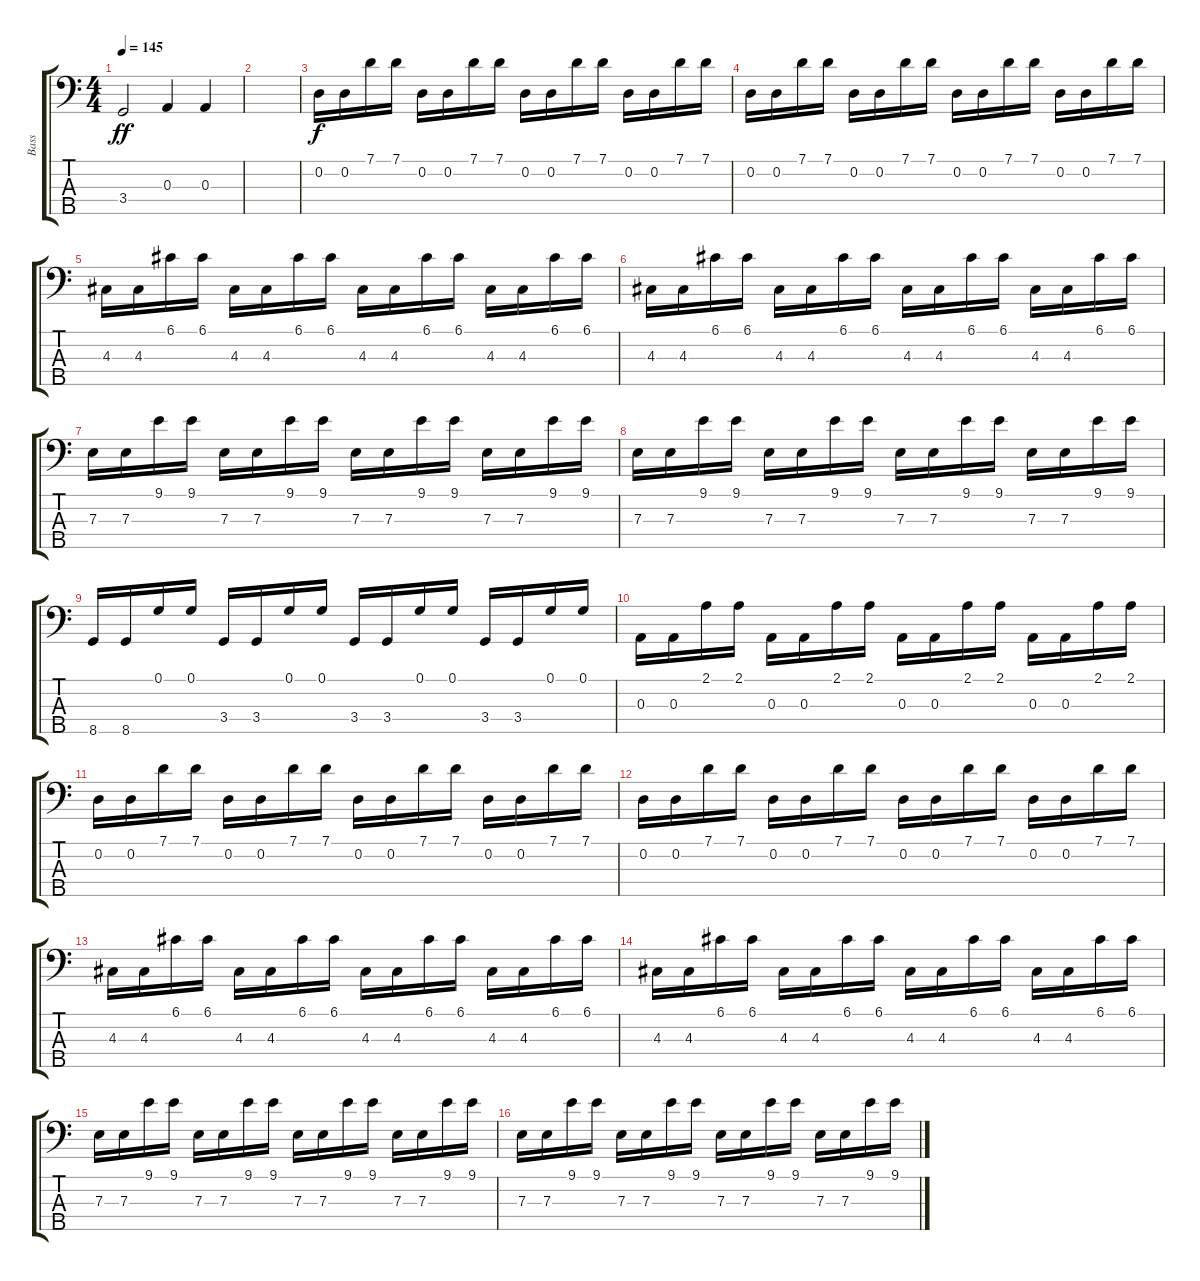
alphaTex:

\track ("Bass" "Bass") {instrument electricbassfinger}
\staff {score tabs}
\tuning (G2 D2 A1 E1 B0) {hide}
\ts (4 4)
\tempo 145
\clef f4
\ks c
3.4{t}.2{dy ff} 0.3.4 0.3.4 |
|
0.2.16{dy f} 0.2.16 7.1.16 7.1.16 0.2.16 0.2.16 7.1.16 7.1.16 0.2.16 0.2.16 7.1.16 7.1.16 0.2.16 0.2.16 7.1.16 7.1.16 |
0.2.16 0.2.16 7.1.16 7.1.16 0.2.16 0.2.16 7.1.16 7.1.16 0.2.16 0.2.16 7.1.16 7.1.16 0.2.16 0.2.16 7.1.16 7.1.16 |
4.3.16 4.3.16 6.1.16 6.1.16 4.3.16 4.3.16 6.1.16 6.1.16 4.3.16 4.3.16 6.1.16 6.1.16 4.3.16 4.3.16 6.1.16 6.1.16 |
4.3.16 4.3.16 6.1.16 6.1.16 4.3.16 4.3.16 6.1.16 6.1.16 4.3.16 4.3.16 6.1.16 6.1.16 4.3.16 4.3.16 6.1.16 6.1.16 |
7.3.16 7.3.16 9.1.16 9.1.16 7.3.16 7.3.16 9.1.16 9.1.16 7.3.16 7.3.16 9.1.16 9.1.16 7.3.16 7.3.16 9.1.16 9.1.16 |
7.3.16 7.3.16 9.1.16 9.1.16 7.3.16 7.3.16 9.1.16 9.1.16 7.3.16 7.3.16 9.1.16 9.1.16 7.3.16 7.3.16 9.1.16 9.1.16 |
8.5.16 8.5.16 0.1.16 0.1.16 3.4.16 3.4.16 0.1.16 0.1.16 3.4.16 3.4.16 0.1.16 0.1.16 3.4.16 3.4.16 0.1.16 0.1.16 |
0.3.16 0.3.16 2.1.16 2.1.16 0.3.16 0.3.16 2.1.16 2.1.16 0.3.16 0.3.16 2.1.16 2.1.16 0.3.16 0.3.16 2.1.16 2.1.16 |
0.2.16 0.2.16 7.1.16 7.1.16 0.2.16 0.2.16 7.1.16 7.1.16 0.2.16 0.2.16 7.1.16 7.1.16 0.2.16 0.2.16 7.1.16 7.1.16 |
0.2.16 0.2.16 7.1.16 7.1.16 0.2.16 0.2.16 7.1.16 7.1.16 0.2.16 0.2.16 7.1.16 7.1.16 0.2.16 0.2.16 7.1.16 7.1.16 |
4.3.16 4.3.16 6.1.16 6.1.16 4.3.16 4.3.16 6.1.16 6.1.16 4.3.16 4.3.16 6.1.16 6.1.16 4.3.16 4.3.16 6.1.16 6.1.16 |
4.3.16 4.3.16 6.1.16 6.1.16 4.3.16 4.3.16 6.1.16 6.1.16 4.3.16 4.3.16 6.1.16 6.1.16 4.3.16 4.3.16 6.1.16 6.1.16 |
7.3.16 7.3.16 9.1.16 9.1.16 7.3.16 7.3.16 9.1.16 9.1.16 7.3.16 7.3.16 9.1.16 9.1.16 7.3.16 7.3.16 9.1.16 9.1.16 |
7.3.16 7.3.16 9.1.16 9.1.16 7.3.16 7.3.16 9.1.16 9.1.16 7.3.16 7.3.16 9.1.16 9.1.16 7.3.16 7.3.16 9.1.16 9.1.16
